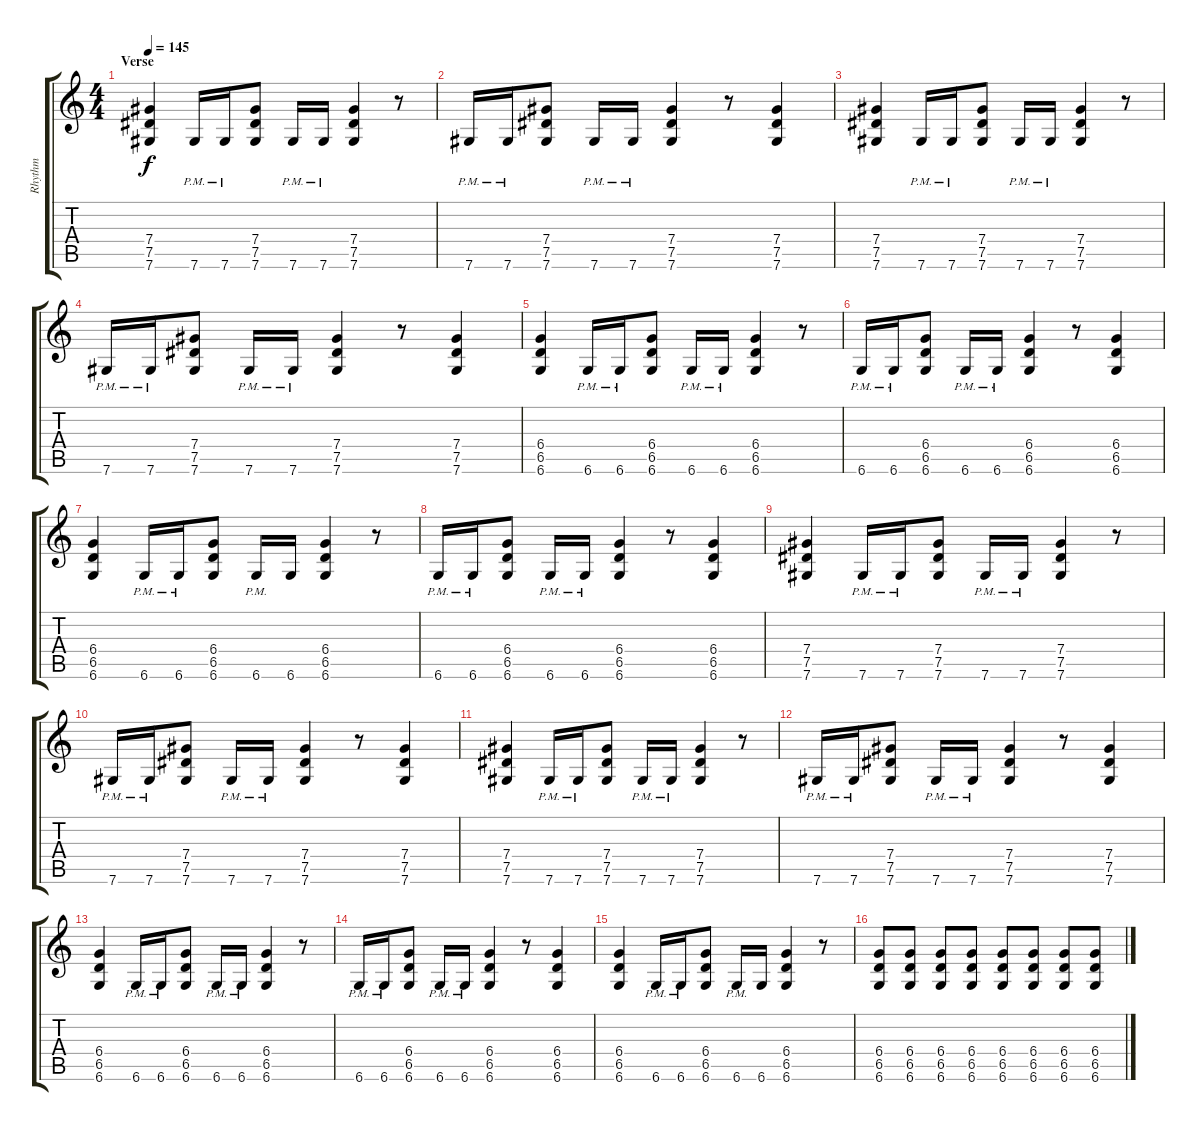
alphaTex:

\track ("Rhythm" "Rhythm") {instrument distortionguitar}
\staff {score tabs}
\tuning (Eb4 Bb3 Gb3 Db3 Ab2 Db2) {hide}
\ts (4 4)
\section ("" "Verse")
\tempo 145
\clef g2
\ks c
(7.4 7.5 7.6).4{dy f} 7.6{pm}.16 7.6{pm}.16 (7.4 7.5 7.6).8 7.6{pm}.16 7.6{pm}.16 (7.4 7.5 7.6).4 r.8 |
7.6{pm}.16 7.6{pm}.16 (7.4 7.5 7.6).8 7.6{pm}.16 7.6{pm}.16 (7.4 7.5 7.6).4 r.8 (7.4 7.5 7.6).4 |
(7.4 7.5 7.6).4 7.6{pm}.16 7.6{pm}.16 (7.4 7.5 7.6).8 7.6{pm}.16 7.6{pm}.16 (7.4 7.5 7.6).4 r.8 |
7.6{pm}.16 7.6{pm}.16 (7.4 7.5 7.6).8 7.6{pm}.16 7.6{pm}.16 (7.4 7.5 7.6).4 r.8 (7.4 7.5 7.6).4 |
(6.4 6.5 6.6).4 6.6{pm}.16 6.6{pm}.16 (6.4 6.5 6.6).8 6.6{pm}.16 6.6{pm}.16 (6.4 6.5 6.6).4 r.8 |
6.6{pm}.16 6.6{pm}.16 (6.4 6.5 6.6).8 6.6{pm}.16 6.6{pm}.16 (6.4 6.5 6.6).4 r.8 (6.4 6.5 6.6).4 |
(6.4 6.5 6.6).4 6.6{pm}.16 6.6{pm}.16 (6.4 6.5 6.6).8 6.6{pm}.16 6.6.16 (6.4 6.5 6.6).4 r.8 |
6.6{pm}.16 6.6{pm}.16 (6.4 6.5 6.6).8 6.6{pm}.16 6.6{pm}.16 (6.4 6.5 6.6).4 r.8 (6.4 6.5 6.6).4 |
(7.4 7.5 7.6).4 7.6{pm}.16 7.6{pm}.16 (7.4 7.5 7.6).8 7.6{pm}.16 7.6{pm}.16 (7.4 7.5 7.6).4 r.8 |
7.6{pm}.16 7.6{pm}.16 (7.4 7.5 7.6).8 7.6{pm}.16 7.6{pm}.16 (7.4 7.5 7.6).4 r.8 (7.4 7.5 7.6).4 |
(7.4 7.5 7.6).4 7.6{pm}.16 7.6{pm}.16 (7.4 7.5 7.6).8 7.6{pm}.16 7.6{pm}.16 (7.4 7.5 7.6).4 r.8 |
7.6{pm}.16 7.6{pm}.16 (7.4 7.5 7.6).8 7.6{pm}.16 7.6{pm}.16 (7.4 7.5 7.6).4 r.8 (7.4 7.5 7.6).4 |
(6.4 6.5 6.6).4 6.6{pm}.16 6.6{pm}.16 (6.4 6.5 6.6).8 6.6{pm}.16 6.6{pm}.16 (6.4 6.5 6.6).4 r.8 |
6.6{pm}.16 6.6{pm}.16 (6.4 6.5 6.6).8 6.6{pm}.16 6.6{pm}.16 (6.4 6.5 6.6).4 r.8 (6.4 6.5 6.6).4 |
(6.4 6.5 6.6).4 6.6{pm}.16 6.6{pm}.16 (6.4 6.5 6.6).8 6.6{pm}.16 6.6.16 (6.4 6.5 6.6).4 r.8 |
(6.4 6.5 6.6).8 (6.4 6.5 6.6).8 (6.4 6.5 6.6).8 (6.4 6.5 6.6).8 (6.4 6.5 6.6).8 (6.4 6.5 6.6).8 (6.4 6.5 6.6).8 (6.4 6.5 6.6).8
